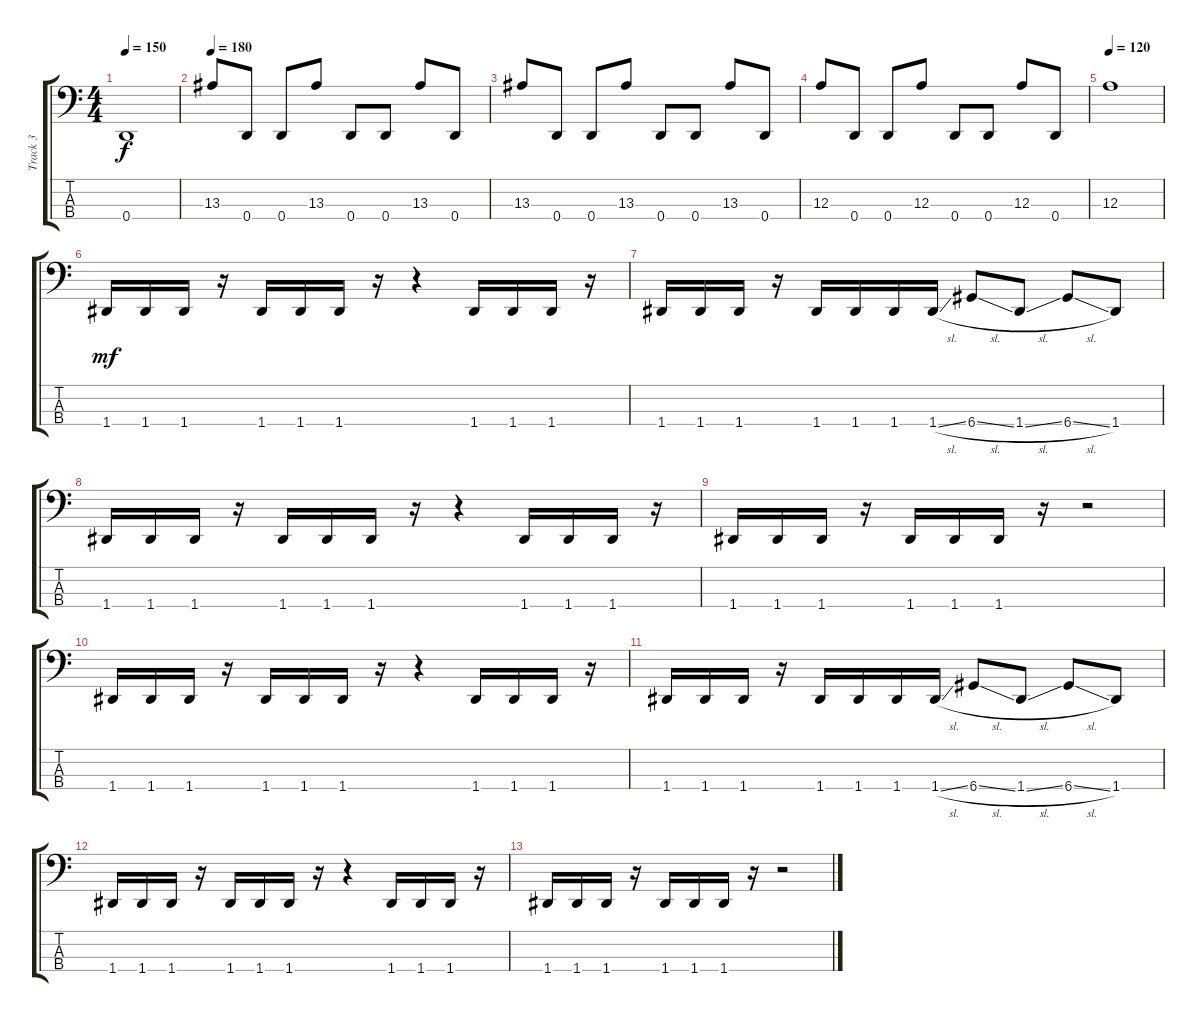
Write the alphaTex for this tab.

\track ("Track 3" "Track 3") {instrument electricbasspick}
\staff {score tabs}
\tuning (G2 D2 A1 D1) {hide}
\ts (4 4)
\tempo 150
\clef f4
\ks c
0.4.1{dy f} |
\tempo 180
13.3.8 0.4.8 0.4.8 13.3.8 0.4.8 0.4.8 13.3.8 0.4.8 |
13.3.8 0.4.8 0.4.8 13.3.8 0.4.8 0.4.8 13.3.8 0.4.8 |
12.3.8 0.4.8 0.4.8 12.3.8 0.4.8 0.4.8 12.3.8 0.4.8 |
\tempo 120
12.3.1 |
1.4.16{dy mf} 1.4.16 1.4.16 r.16 1.4.16 1.4.16 1.4.16 r.16 r.4 1.4.16 1.4.16 1.4.16 r.16 |
1.4.16 1.4.16 1.4.16 r.16 1.4.16 1.4.16 1.4.16 1.4{sl}.16 6.4{sl}.8 1.4{sl}.8 6.4{sl}.8 1.4.8 |
1.4.16 1.4.16 1.4.16 r.16 1.4.16 1.4.16 1.4.16 r.16 r.4 1.4.16 1.4.16 1.4.16 r.16 |
1.4.16 1.4.16 1.4.16 r.16 1.4.16 1.4.16 1.4.16 r.16 r.2 |
1.4.16 1.4.16 1.4.16 r.16 1.4.16 1.4.16 1.4.16 r.16 r.4 1.4.16 1.4.16 1.4.16 r.16 |
1.4.16 1.4.16 1.4.16 r.16 1.4.16 1.4.16 1.4.16 1.4{sl}.16 6.4{sl}.8 1.4{sl}.8 6.4{sl}.8 1.4.8 |
1.4.16 1.4.16 1.4.16 r.16 1.4.16 1.4.16 1.4.16 r.16 r.4 1.4.16 1.4.16 1.4.16 r.16 |
1.4.16 1.4.16 1.4.16 r.16 1.4.16 1.4.16 1.4.16 r.16 r.2
